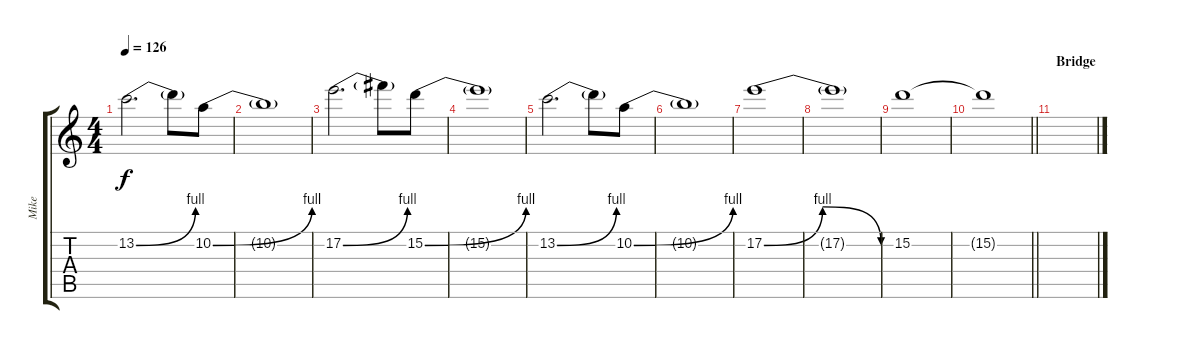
\track ("Mike" "Mike") {instrument overdrivenguitar}
\staff {score tabs}
\tuning (E4 B3 G3 D3 A2 E2) {hide}
\ts (4 4)
\tempo 126
\clef g2
\ks c
13.2{be (bend 0 0 60 4)}.2{d dy f} 13.2{t}.8 10.2{be (bend 0 0 60 4)}.8 |
10.2{t}.1 |
17.2{be (bend 0 0 60 4)}.2{d} 17.2{t}.8 15.2{be (bend 0 0 60 4)}.8 |
15.2{t}.1 |
13.2{be (bend 0 0 60 4)}.2{d} 13.2{t}.8 10.2{be (bend 0 0 60 4)}.8 |
10.2{t}.1 |
17.2{be (bendrelease 0 0 15 4 55 4 60 0)}.1 |
17.2{t}.1 |
15.2.1 |
\barLineRight lightlight
15.2{t}.1 |
\section ("" "Bridge")
